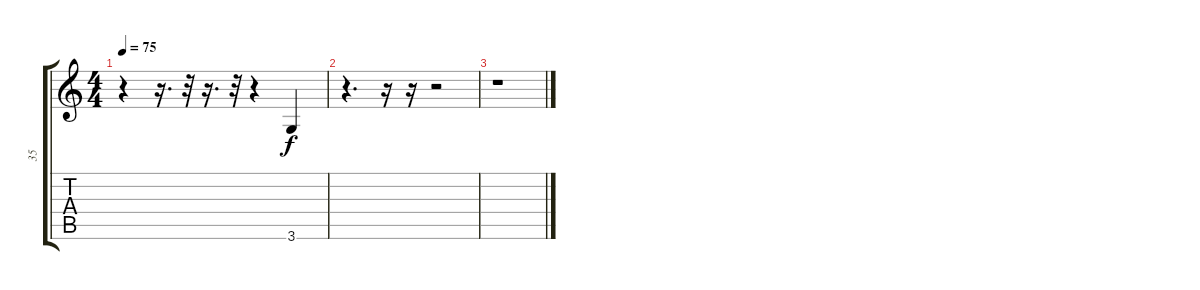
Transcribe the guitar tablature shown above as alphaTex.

\track ("35" "35") {instrument electricbasspick}
\staff {score tabs}
\tuning (E4 B3 G3 D3 A2 E2) {hide}
\ts (4 4)
\tempo 75
\clef g2
\ks c
r.4{dy f} r.16{d} r.32 r.16{d} r.32 r.4 3.6.4 |
r.4{d} r.16 r.16 r.2 |
r.1
